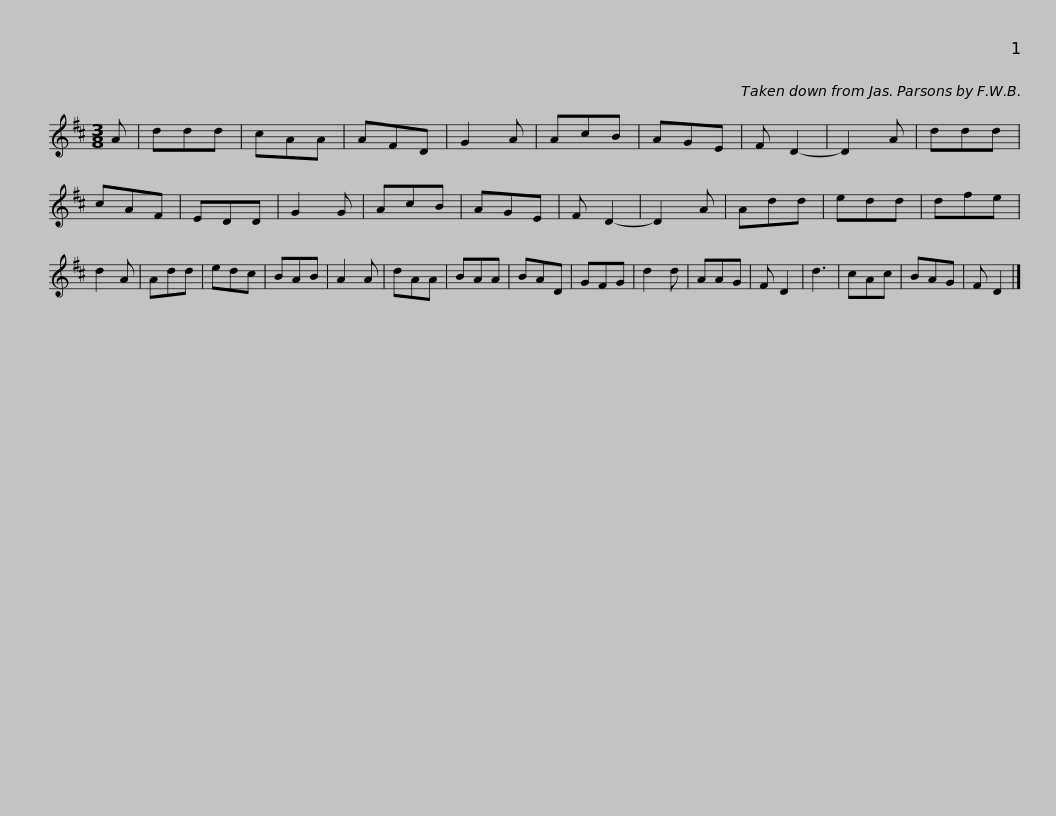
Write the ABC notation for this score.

X:1
L:1/8
M:3/8
I:linebreak $
K:D
V:1 treble
V:1
 A | ddd | cAA | AFD | G2 A | %5
 AcB | AGE | F D2- | D2 A | ddd | %10
 cAF | EDD | G2 G |$ AcB | AGE | %15
 F D2- | D2 A | Add | edd | dfe | %20
 d2 A | Add | edc | BAB | A2 A |$ %25
 dAA | BAA | BAD | GFG | d2 d | %30
 AAG | F D2 | d3 | cAc | BAG | %35
 F D2 |] %36
